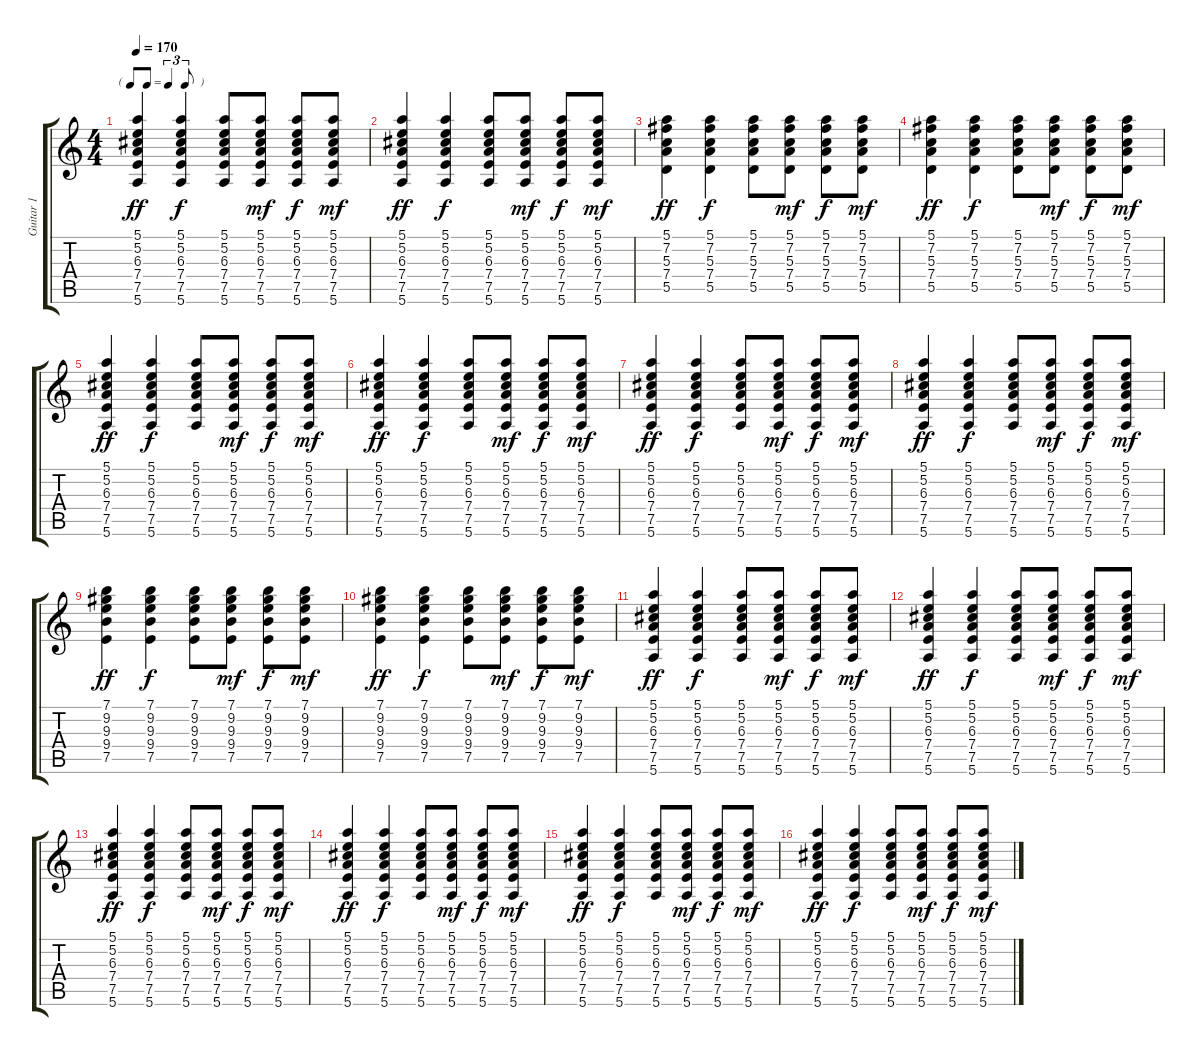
\track ("Guitar 1" "Guitar 1") {instrument acousticguitarsteel}
\staff {score tabs}
\tuning (E4 B3 G3 D3 A2 E2) {hide}
\ts (4 4)
\tf triplet8th
\tempo 170
\clef g2
\ks c
(5.1 5.2 6.3 7.4 7.5 5.6).4{dy ff} (5.1 5.2 6.3 7.4 7.5 5.6).4{dy f} (5.1 5.2 6.3 7.4 7.5 5.6).8 (5.1 5.2 6.3 7.4 7.5 5.6).8{dy mf} (5.1 5.2 6.3 7.4 7.5 5.6).8{dy f} (5.1 5.2 6.3 7.4 7.5 5.6).8{dy mf} |
(5.1 5.2 6.3 7.4 7.5 5.6).4{dy ff} (5.1 5.2 6.3 7.4 7.5 5.6).4{dy f} (5.1 5.2 6.3 7.4 7.5 5.6).8 (5.1 5.2 6.3 7.4 7.5 5.6).8{dy mf} (5.1 5.2 6.3 7.4 7.5 5.6).8{dy f} (5.1 5.2 6.3 7.4 7.5 5.6).8{dy mf} |
(5.1 7.2 5.3 7.4 5.5).4{dy ff} (5.1 7.2 5.3 7.4 5.5).4{dy f} (5.1 7.2 5.3 7.4 5.5).8 (5.1 7.2 5.3 7.4 5.5).8{dy mf} (5.1 7.2 5.3 7.4 5.5).8{dy f} (5.1 7.2 5.3 7.4 5.5).8{dy mf} |
(5.1 7.2 5.3 7.4 5.5).4{dy ff} (5.1 7.2 5.3 7.4 5.5).4{dy f} (5.1 7.2 5.3 7.4 5.5).8 (5.1 7.2 5.3 7.4 5.5).8{dy mf} (5.1 7.2 5.3 7.4 5.5).8{dy f} (5.1 7.2 5.3 7.4 5.5).8{dy mf} |
(5.1 5.2 6.3 7.4 7.5 5.6).4{dy ff} (5.1 5.2 6.3 7.4 7.5 5.6).4{dy f} (5.1 5.2 6.3 7.4 7.5 5.6).8 (5.1 5.2 6.3 7.4 7.5 5.6).8{dy mf} (5.1 5.2 6.3 7.4 7.5 5.6).8{dy f} (5.1 5.2 6.3 7.4 7.5 5.6).8{dy mf} |
(5.1 5.2 6.3 7.4 7.5 5.6).4{dy ff} (5.1 5.2 6.3 7.4 7.5 5.6).4{dy f} (5.1 5.2 6.3 7.4 7.5 5.6).8 (5.1 5.2 6.3 7.4 7.5 5.6).8{dy mf} (5.1 5.2 6.3 7.4 7.5 5.6).8{dy f} (5.1 5.2 6.3 7.4 7.5 5.6).8{dy mf} |
(5.1 5.2 6.3 7.4 7.5 5.6).4{dy ff} (5.1 5.2 6.3 7.4 7.5 5.6).4{dy f} (5.1 5.2 6.3 7.4 7.5 5.6).8 (5.1 5.2 6.3 7.4 7.5 5.6).8{dy mf} (5.1 5.2 6.3 7.4 7.5 5.6).8{dy f} (5.1 5.2 6.3 7.4 7.5 5.6).8{dy mf} |
(5.1 5.2 6.3 7.4 7.5 5.6).4{dy ff} (5.1 5.2 6.3 7.4 7.5 5.6).4{dy f} (5.1 5.2 6.3 7.4 7.5 5.6).8 (5.1 5.2 6.3 7.4 7.5 5.6).8{dy mf} (5.1 5.2 6.3 7.4 7.5 5.6).8{dy f} (5.1 5.2 6.3 7.4 7.5 5.6).8{dy mf} |
(7.1 9.2 9.3 9.4 7.5).4{dy ff} (7.1 9.2 9.3 9.4 7.5).4{dy f} (7.1 9.2 9.3 9.4 7.5).8 (7.1 9.2 9.3 9.4 7.5).8{dy mf} (7.1 9.2 9.3 9.4 7.5).8{dy f} (7.1 9.2 9.3 9.4 7.5).8{dy mf} |
(7.1 9.2 9.3 9.4 7.5).4{dy ff} (7.1 9.2 9.3 9.4 7.5).4{dy f} (7.1 9.2 9.3 9.4 7.5).8 (7.1 9.2 9.3 9.4 7.5).8{dy mf} (7.1 9.2 9.3 9.4 7.5).8{dy f} (7.1 9.2 9.3 9.4 7.5).8{dy mf} |
(5.1 5.2 6.3 7.4 7.5 5.6).4{dy ff} (5.1 5.2 6.3 7.4 7.5 5.6).4{dy f} (5.1 5.2 6.3 7.4 7.5 5.6).8 (5.1 5.2 6.3 7.4 7.5 5.6).8{dy mf} (5.1 5.2 6.3 7.4 7.5 5.6).8{dy f} (5.1 5.2 6.3 7.4 7.5 5.6).8{dy mf} |
(5.1 5.2 6.3 7.4 7.5 5.6).4{dy ff} (5.1 5.2 6.3 7.4 7.5 5.6).4{dy f} (5.1 5.2 6.3 7.4 7.5 5.6).8 (5.1 5.2 6.3 7.4 7.5 5.6).8{dy mf} (5.1 5.2 6.3 7.4 7.5 5.6).8{dy f} (5.1 5.2 6.3 7.4 7.5 5.6).8{dy mf} |
(5.1 5.2 6.3 7.4 7.5 5.6).4{dy ff} (5.1 5.2 6.3 7.4 7.5 5.6).4{dy f} (5.1 5.2 6.3 7.4 7.5 5.6).8 (5.1 5.2 6.3 7.4 7.5 5.6).8{dy mf} (5.1 5.2 6.3 7.4 7.5 5.6).8{dy f} (5.1 5.2 6.3 7.4 7.5 5.6).8{dy mf} |
(5.1 5.2 6.3 7.4 7.5 5.6).4{dy ff} (5.1 5.2 6.3 7.4 7.5 5.6).4{dy f} (5.1 5.2 6.3 7.4 7.5 5.6).8 (5.1 5.2 6.3 7.4 7.5 5.6).8{dy mf} (5.1 5.2 6.3 7.4 7.5 5.6).8{dy f} (5.1 5.2 6.3 7.4 7.5 5.6).8{dy mf} |
(5.1 5.2 6.3 7.4 7.5 5.6).4{dy ff} (5.1 5.2 6.3 7.4 7.5 5.6).4{dy f} (5.1 5.2 6.3 7.4 7.5 5.6).8 (5.1 5.2 6.3 7.4 7.5 5.6).8{dy mf} (5.1 5.2 6.3 7.4 7.5 5.6).8{dy f} (5.1 5.2 6.3 7.4 7.5 5.6).8{dy mf} |
(5.1 5.2 6.3 7.4 7.5 5.6).4{dy ff volume 12} (5.1 5.2 6.3 7.4 7.5 5.6).4{dy f volume 11} (5.1 5.2 6.3 7.4 7.5 5.6).8{volume 10} (5.1 5.2 6.3 7.4 7.5 5.6).8{dy mf volume 10} (5.1 5.2 6.3 7.4 7.5 5.6).8{dy f volume 10} (5.1 5.2 6.3 7.4 7.5 5.6).8{dy mf volume 9}
